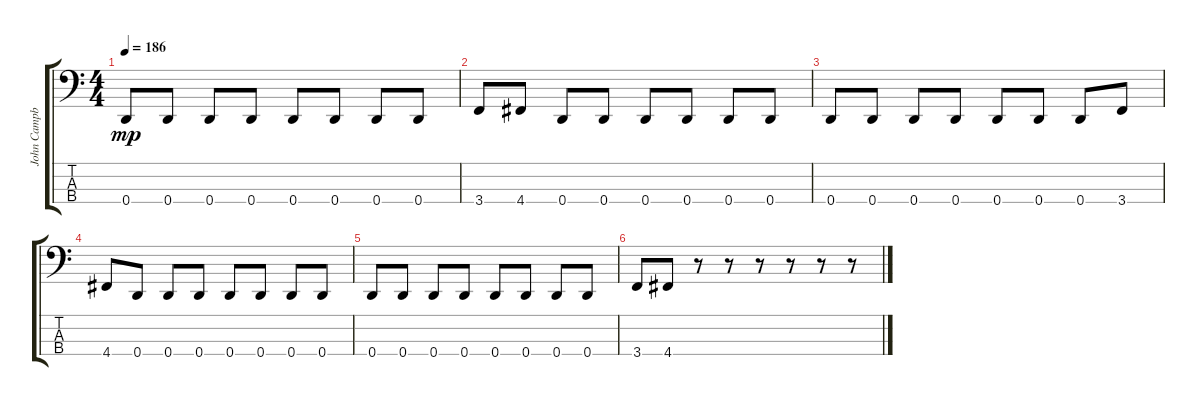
\track ("John Campbell" "John Campb") {instrument electricbasspick}
\staff {score tabs}
\tuning (G2 D2 A1 D1) {hide}
\ts (4 4)
\tempo 186
\clef f4
\ks c
0.4.8{dy mp} 0.4.8 0.4.8 0.4.8 0.4.8 0.4.8 0.4.8 0.4.8 |
3.4.8 4.4.8 0.4.8 0.4.8 0.4.8 0.4.8 0.4.8 0.4.8 |
0.4.8 0.4.8 0.4.8 0.4.8 0.4.8 0.4.8 0.4.8 3.4.8 |
4.4.8 0.4.8 0.4.8 0.4.8 0.4.8 0.4.8 0.4.8 0.4.8 |
0.4.8 0.4.8 0.4.8 0.4.8 0.4.8 0.4.8 0.4.8 0.4.8 |
3.4.8 4.4.8 r.8 r.8 r.8 r.8 r.8 r.8
